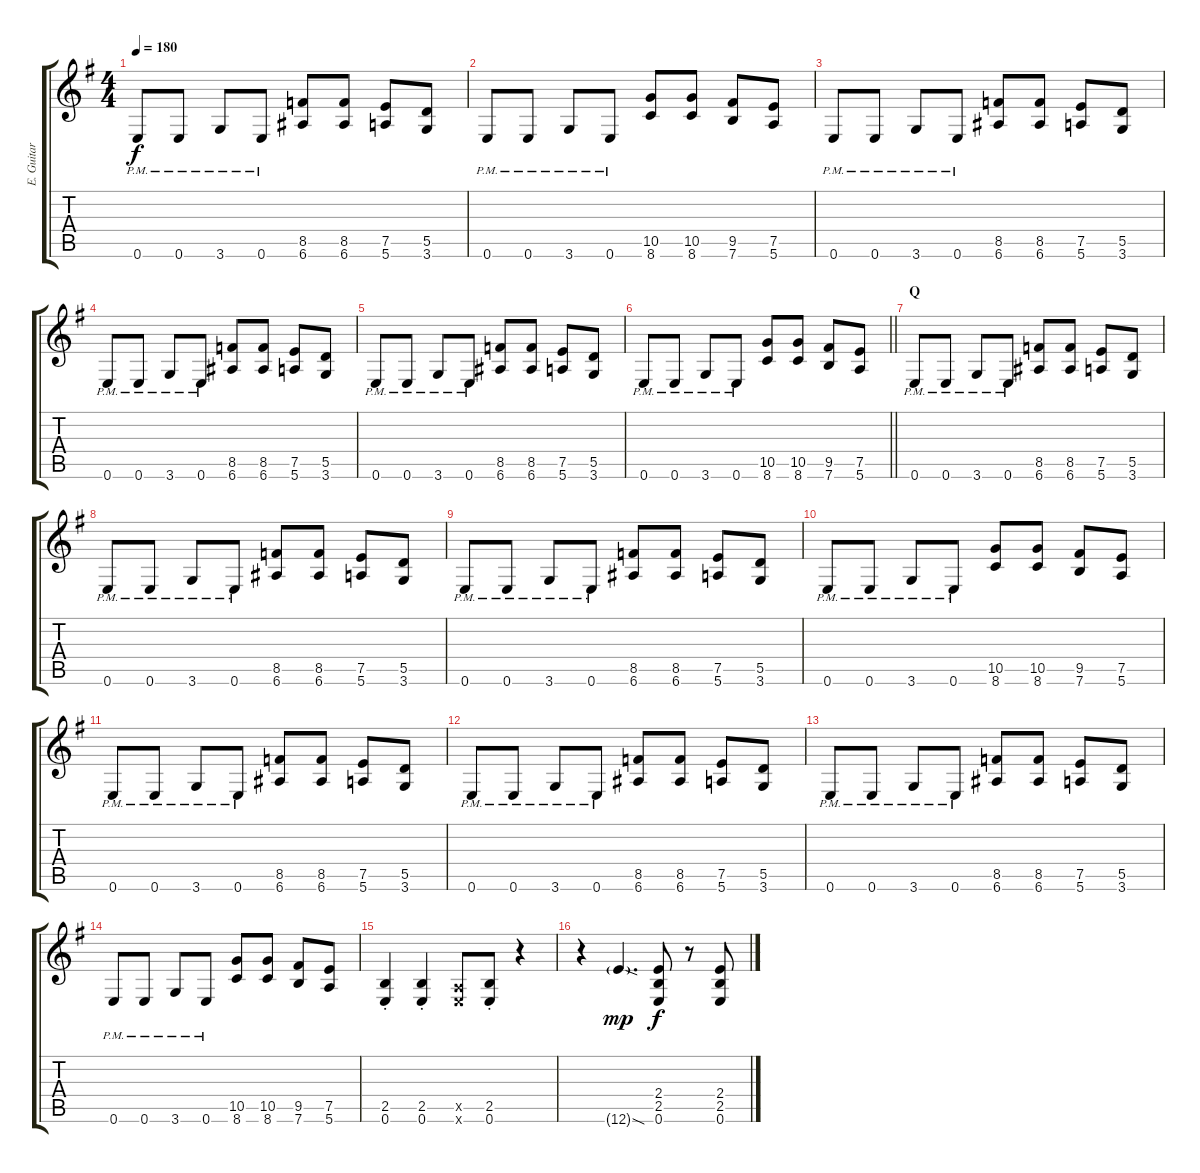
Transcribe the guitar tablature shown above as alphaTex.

\track ("E. Guitar I" "E. Guitar ") {instrument overdrivenguitar}
\staff {score tabs}
\tuning (E4 B3 G3 D3 A2 E2) {hide}
\ts (4 4)
\tempo 180
\clef g2
\ks g
0.6{pm}.8{dy f} 0.6{pm}.8 3.6{pm}.8 0.6{pm}.8 (8.5 6.6).8 (8.5 6.6).8 (7.5 5.6).8 (5.5 3.6).8 |
0.6{pm}.8 0.6{pm}.8 3.6{pm}.8 0.6{pm}.8 (10.5 8.6).8 (10.5 8.6).8 (9.5 7.6).8 (7.5 5.6).8 |
0.6{pm}.8 0.6{pm}.8 3.6{pm}.8 0.6{pm}.8 (8.5 6.6).8 (8.5 6.6).8 (7.5 5.6).8 (5.5 3.6).8 |
0.6{pm}.8 0.6{pm}.8 3.6{pm}.8 0.6{pm}.8 (8.5 6.6).8 (8.5 6.6).8 (7.5 5.6).8 (5.5 3.6).8 |
0.6{pm}.8 0.6{pm}.8 3.6{pm}.8 0.6{pm}.8 (8.5 6.6).8 (8.5 6.6).8 (7.5 5.6).8 (5.5 3.6).8 |
\barLineRight lightlight
0.6{pm}.8 0.6{pm}.8 3.6{pm}.8 0.6{pm}.8 (10.5 8.6).8 (10.5 8.6).8 (9.5 7.6).8 (7.5 5.6).8 |
\section ("" "Q")
0.6{pm}.8 0.6{pm}.8 3.6{pm}.8 0.6{pm}.8 (8.5 6.6).8 (8.5 6.6).8 (7.5 5.6).8 (5.5 3.6).8 |
0.6{pm}.8 0.6{pm}.8 3.6{pm}.8 0.6{pm}.8 (8.5 6.6).8 (8.5 6.6).8 (7.5 5.6).8 (5.5 3.6).8 |
0.6{pm}.8 0.6{pm}.8 3.6{pm}.8 0.6{pm}.8 (8.5 6.6).8 (8.5 6.6).8 (7.5 5.6).8 (5.5 3.6).8 |
0.6{pm}.8 0.6{pm}.8 3.6{pm}.8 0.6{pm}.8 (10.5 8.6).8 (10.5 8.6).8 (9.5 7.6).8 (7.5 5.6).8 |
0.6{pm}.8 0.6{pm}.8 3.6{pm}.8 0.6{pm}.8 (8.5 6.6).8 (8.5 6.6).8 (7.5 5.6).8 (5.5 3.6).8 |
0.6{pm}.8 0.6{pm}.8 3.6{pm}.8 0.6{pm}.8 (8.5 6.6).8 (8.5 6.6).8 (7.5 5.6).8 (5.5 3.6).8 |
0.6{pm}.8 0.6{pm}.8 3.6{pm}.8 0.6{pm}.8 (8.5 6.6).8 (8.5 6.6).8 (7.5 5.6).8 (5.5 3.6).8 |
0.6{pm}.8 0.6{pm}.8 3.6{pm}.8 0.6{pm}.8 (10.5 8.6).8 (10.5 8.6).8 (9.5 7.6).8 (7.5 5.6).8 |
(2.5{st} 0.6{st}).4 (2.5{st} 0.6{st}).4 (0.5{x} 0.6{x}).8 (2.5{st} 0.6{st}).8 r.4 |
r.4 12.6{sod g}.4{d dy mp} (2.4 2.5 0.6).8{dy f} r.8 (2.4 2.5 0.6).8
